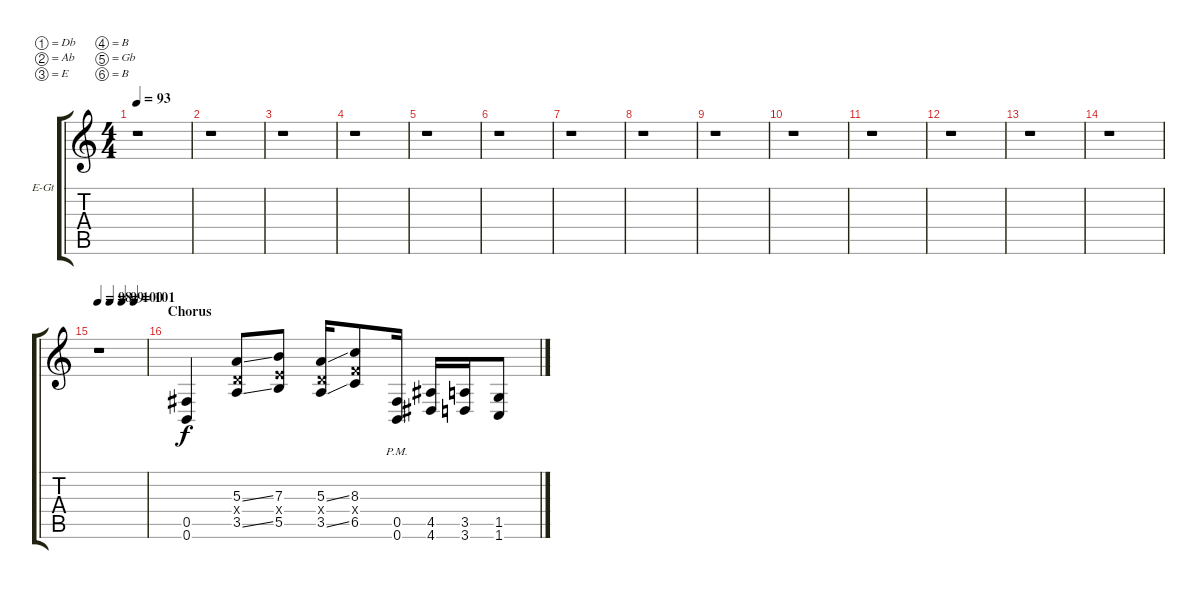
\bracketExtendMode groupsimilarinstruments
\firstSystemTrackNameOrientation horizontal
\otherSystemsTrackNameOrientation horizontal
\track ("Ahrue Luster (Distortion)" "E-Gt") {instrument overdrivenguitar}
\staff {score tabs}
\tuning (Db4 Ab3 E3 B2 Gb2 B1)
\ts (4 4)
\tempo 93
\clef g2
\ks c
r.1{dy f} |
r.1 |
r.1 |
r.1 |
r.1 |
r.1 |
r.1 |
r.1 |
r.1 |
r.1 |
r.1 |
r.1 |
r.1 |
r.1 |
\tempo 98
\tempo (99 0.25)
\tempo (100 0.5)
\tempo (101 0.75)
r.1 |
\section ("" "Chorus")
(0.5 0.6).4 (5.3{ss} 3.4{x} 3.5{ss}).8 (7.3 5.4{x} 5.5).8 (5.3{ss} 3.4{x} 3.5{ss}).16 (8.3 6.5 6.4{x}).8 (0.6{pm} 0.5).16 (4.6 4.5).16 (3.6 3.5).16 (1.6 1.5).8
